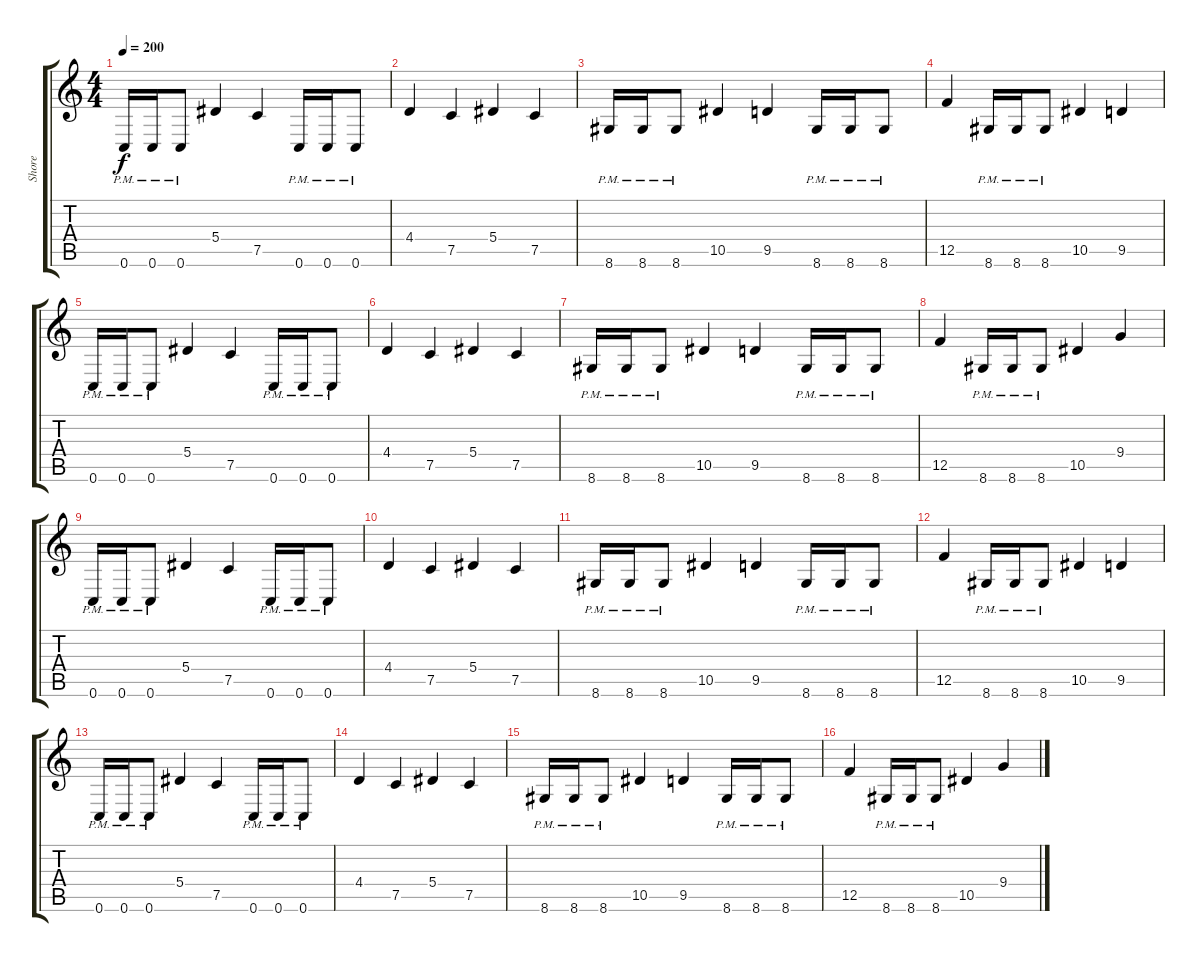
\track ("Shore" "Shore") {instrument distortionguitar}
\staff {score tabs}
\tuning (C4 G3 Eb3 Bb2 F2 C2) {hide}
\ts (4 4)
\tempo 200
\clef g2
\ks c
0.6{pm}.16{dy f} 0.6{pm}.16 0.6{pm}.8 5.4.4 7.5.4 0.6{pm}.16 0.6{pm}.16 0.6{pm}.8 |
4.4.4 7.5.4 5.4.4 7.5.4 |
8.6{pm}.16 8.6{pm}.16 8.6{pm}.8 10.5.4 9.5.4 8.6{pm}.16 8.6{pm}.16 8.6{pm}.8 |
12.5.4 8.6{pm}.16 8.6{pm}.16 8.6{pm}.8 10.5.4 9.5.4 |
0.6{pm}.16 0.6{pm}.16 0.6{pm}.8 5.4.4 7.5.4 0.6{pm}.16 0.6{pm}.16 0.6{pm}.8 |
4.4.4 7.5.4 5.4.4 7.5.4 |
8.6{pm}.16 8.6{pm}.16 8.6{pm}.8 10.5.4 9.5.4 8.6{pm}.16 8.6{pm}.16 8.6{pm}.8 |
12.5.4 8.6{pm}.16 8.6{pm}.16 8.6{pm}.8 10.5.4 9.4.4 |
0.6{pm}.16 0.6{pm}.16 0.6{pm}.8 5.4.4 7.5.4 0.6{pm}.16 0.6{pm}.16 0.6{pm}.8 |
4.4.4 7.5.4 5.4.4 7.5.4 |
8.6{pm}.16 8.6{pm}.16 8.6{pm}.8 10.5.4 9.5.4 8.6{pm}.16 8.6{pm}.16 8.6{pm}.8 |
12.5.4 8.6{pm}.16 8.6{pm}.16 8.6{pm}.8 10.5.4 9.5.4 |
0.6{pm}.16 0.6{pm}.16 0.6{pm}.8 5.4.4 7.5.4 0.6{pm}.16 0.6{pm}.16 0.6{pm}.8 |
4.4.4 7.5.4 5.4.4 7.5.4 |
8.6{pm}.16 8.6{pm}.16 8.6{pm}.8 10.5.4 9.5.4 8.6{pm}.16 8.6{pm}.16 8.6{pm}.8 |
12.5.4 8.6{pm}.16 8.6{pm}.16 8.6{pm}.8 10.5.4 9.4.4
